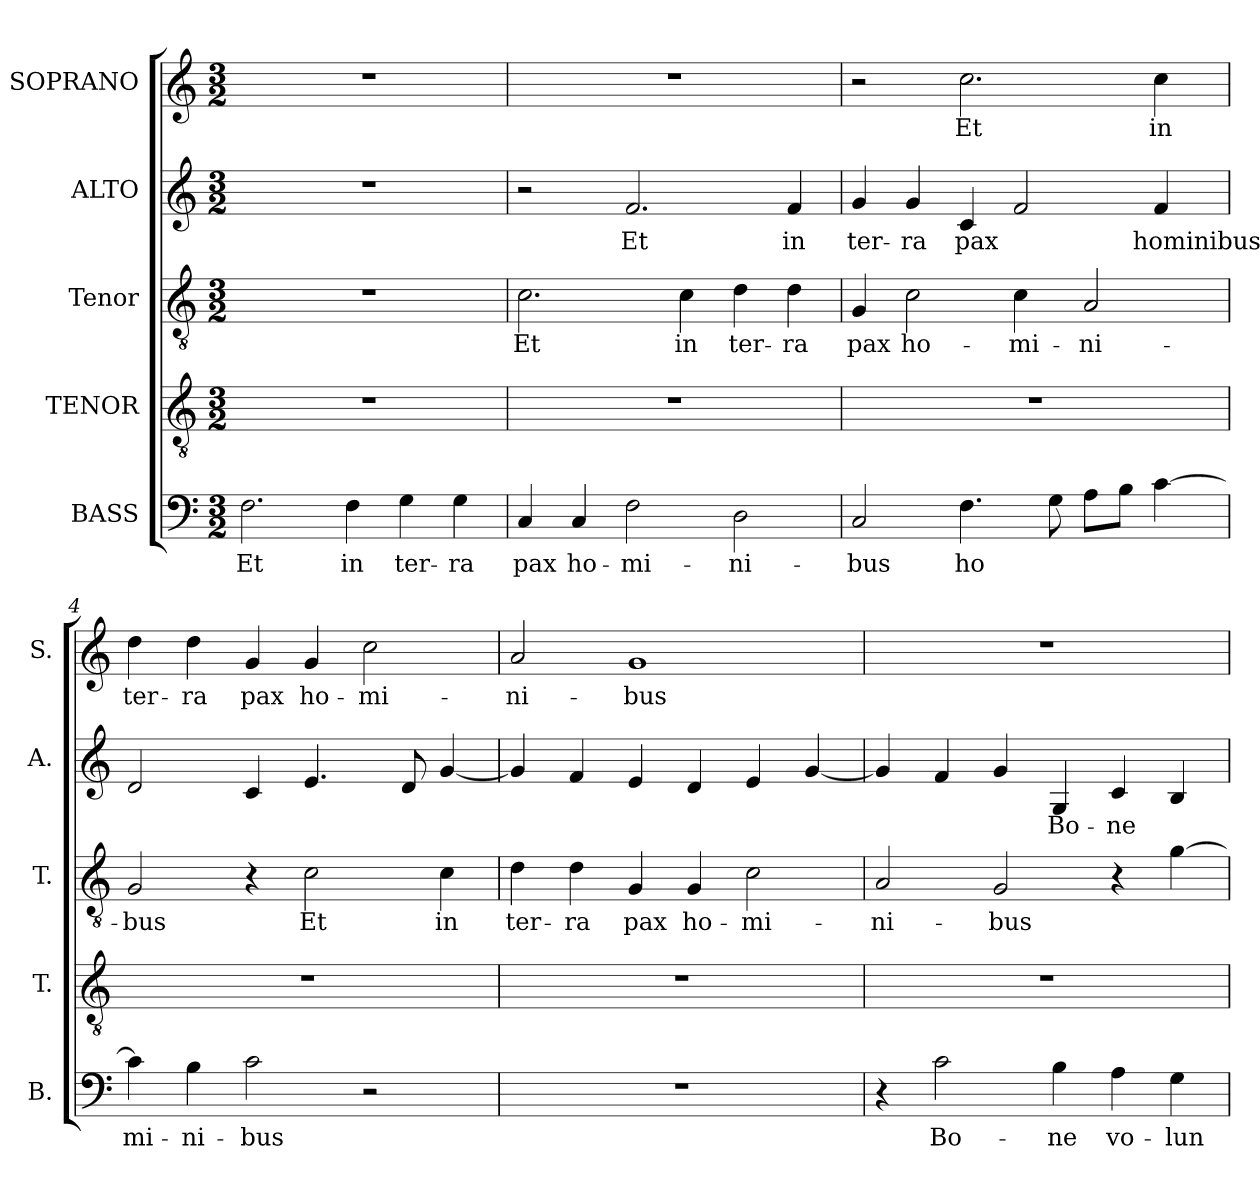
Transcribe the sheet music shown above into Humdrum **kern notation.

**kern	**text	**kern	**kern	**text	**kern	**text	**kern	**text
*part5	*part5	*part4	*part3	*part3	*part2	*part2	*part1	*part1
*staff5	*staff5	*staff4	*staff3	*staff3	*staff2	*staff2	*staff1	*staff1
*I"BASS	*	*I"TENOR	*I"Tenor	*	*I"ALTO	*	*I"SOPRANO	*
*I'B.	*	*I'T.	*I'T.	*	*I'A.	*	*I'S.	*
!!LO:PB:g=z
*clefF4	*	*clefGv2	*clefGv2	*	*clefG2	*	*clefG2	*
*	*	*ITrd7c12	*ITrd7c12	*	*	*	*	*
*k[]	*	*k[]	*k[]	*	*k[]	*	*k[]	*
*C:	*	*C:	*C:	*	*C:	*	*C:	*
*M3/2	*	*M3/2	*M3/2	*	*M3/2	*	*M3/2	*
=1	=1	=1	=1	=1	=1	=1	=1	=1
!	!LO:LY:b:color=#000000	!LO:N:vis=1	!LO:N:vis=1	!	!LO:N:vis=1	!	!LO:N:vis=1	!
2.Fi\	Et	1.r	1.r	.	1.r	.	1.r	.
!	!LO:LY:b:color=#000000	!	!	!	!	!	!	!
4Fi\	in	.	.	.	.	.	.	.
!	!LO:LY:b:color=#000000	!	!	!	!	!	!	!
4Gi\	ter-	.	.	.	.	.	.	.
!	!LO:LY:b:color=#000000	!	!	!	!	!	!	!
4Gi\	-ra	.	.	.	.	.	.	.
=2	=2	=2	=2	=2	=2	=2	=2	=2
!	!LO:LY:b:color=#000000	!LO:N:vis=1	!	!	!	!	!	!
!	!	!	!	!LO:LY:b:color=#000000	!	!	!LO:N:vis=1	!
4Ci/	pax	1.r	2.Ci\	Et	2r	.	1.r	.
!	!LO:LY:b:color=#000000	!	!	!	!	!	!	!
4Ci/	ho-	.	.	.	.	.	.	.
!	!LO:LY:b:color=#000000	!	!	!	!	!	!	!
!	!	!	!	!	!	!LO:LY:b:color=#000000	!	!
2Fi\	-mi-	.	.	.	2.fi/	Et	.	.
!	!	!	!	!LO:LY:b:color=#000000	!	!	!	!
.	.	.	4Ci\	in	.	.	.	.
!	!LO:LY:b:color=#000000	!	!	!	!	!	!	!
!	!	!	!	!LO:LY:b:color=#000000	!	!	!	!
2Di\	-ni-	.	4Di\	ter-	.	.	.	.
!	!	!	!	!LO:LY:b:color=#000000	!	!	!	!
!	!	!	!	!	!	!LO:LY:b:color=#000000	!	!
.	.	.	4Di\	-ra	4fi/	in	.	.
=3	=3	=3	=3	=3	=3	=3	=3	=3
!	!LO:LY:b:color=#000000	!LO:N:vis=1	!	!	!	!	!	!
!	!	!	!	!LO:LY:b:color=#000000	!	!	!	!
!	!	!	!	!	!	!LO:LY:b:color=#000000	!	!
2Ci/	-bus	1.r	4GGi/	pax	4gi/	ter-	2r	.
!	!	!	!	!LO:LY:b:color=#000000	!	!	!	!
!	!	!	!	!	!	!LO:LY:b:color=#000000	!	!
.	.	.	2Ci\	ho-	4gi/	-ra	.	.
!	!LO:LY:b:color=#000000	!	!	!	!	!	!	!
!	!	!	!	!	!	!LO:LY:b:color=#000000	!	!
!	!	!	!	!	!	!	!	!LO:LY:b:color=#000000
4.Fi\	ho	.	.	.	4ci/	pax	2.cci\	Et
!	!	!	!	!LO:LY:b:color=#000000	!	!	!	!
.	.	.	4Ci\	-mi-	2fi/	.	.	.
8Gi\	.	.	.	.	.	.	.	.
!	!	!	!	!LO:LY:b:color=#000000	!	!	!	!
8Ai\L	.	.	2AAi/	-ni-	.	.	.	.
8Bi\J	.	.	.	.	.	.	.	.
!	!	!	!	!	!	!LO:LY:b:color=#000000	!	!
!	!	!	!	!	!	!	!	!LO:LY:b:color=#000000
[4ci\	.	.	.	.	4fi/	hominibus	4cci\	in
!!LO:LB:g=z
=4	=4	=4	=4	=4	=4	=4	=4	=4
!	!LO:LY:b:color=#000000	!LO:N:vis=1	!	!	!	!	!	!
!	!	!	!	!LO:LY:b:color=#000000	!	!	!	!
!	!	!	!	!	!	!	!	!LO:LY:b:color=#000000
4ci\]	mi-	1.r	2GGi/	-bus	2di/	.	4ddi\	ter-
!	!LO:LY:b:color=#000000	!	!	!	!	!	!	!
!	!	!	!	!	!	!	!	!LO:LY:b:color=#000000
4Bi\	-ni-	.	.	.	.	.	4ddi\	-ra
!	!LO:LY:b:color=#000000	!	!	!	!	!	!	!
!	!	!	!	!	!	!	!	!LO:LY:b:color=#000000
2ci\	-bus	.	4r	.	4ci/	.	4gi/	pax
!	!	!	!	!LO:LY:b:color=#000000	!	!	!	!
!	!	!	!	!	!	!	!	!LO:LY:b:color=#000000
.	.	.	2Ci\	Et	4.ei/	.	4gi/	ho-
!	!	!	!	!	!	!	!	!LO:LY:b:color=#000000
2r	.	.	.	.	.	.	2cci\	-mi-
.	.	.	.	.	8di/	.	.	.
!	!	!	!	!LO:LY:b:color=#000000	!	!	!	!
.	.	.	4Ci\	in	[4gi/	.	.	.
=5	=5	=5	=5	=5	=5	=5	=5	=5
!LO:N:vis=1	!	!LO:N:vis=1	!	!	!	!	!	!
!	!	!	!	!LO:LY:b:color=#000000	!	!	!	!
!	!	!	!	!	!	!	!	!LO:LY:b:color=#000000
1.r	.	1.r	4Di\	ter-	4gi/]	.	2ai/	-ni-
!	!	!	!	!LO:LY:b:color=#000000	!	!	!	!
.	.	.	4Di\	-ra	4fi/	.	.	.
!	!	!	!	!LO:LY:b:color=#000000	!	!	!	!
!	!	!	!	!	!	!	!	!LO:LY:b:color=#000000
.	.	.	4GGi/	pax	4ei/	.	1gi	-bus
!	!	!	!	!LO:LY:b:color=#000000	!	!	!	!
.	.	.	4GGi/	ho-	4di/	.	.	.
!	!	!	!	!LO:LY:b:color=#000000	!	!	!	!
.	.	.	2Ci\	-mi-	4ei/	.	.	.
.	.	.	.	.	[4gi/	.	.	.
=6	=6	=6	=6	=6	=6	=6	=6	=6
!	!	!LO:N:vis=1	!	!	!	!	!	!
!	!	!	!	!LO:LY:b:color=#000000	!	!	!LO:N:vis=1	!
4r	.	1.r	2AAi/	-ni-	4gi/]	.	1.r	.
!	!LO:LY:b:color=#000000	!	!	!	!	!	!	!
2ci\	Bo-	.	.	.	4fi/	.	.	.
!	!	!	!	!LO:LY:b:color=#000000	!	!	!	!
.	.	.	2GGi/	-bus	4gi/	.	.	.
!	!LO:LY:b:color=#000000	!	!	!	!	!	!	!
!	!	!	!	!	!	!LO:LY:b:color=#000000	!	!
4Bi\	-ne	.	.	.	4Gi/	Bo-	.	.
!	!LO:LY:b:color=#000000	!	!	!	!	!	!	!
!	!	!	!	!	!	!LO:LY:b:color=#000000	!	!
4Ai\	vo-	.	4r	.	4ci/	-ne	.	.
!	!LO:LY:b:color=#000000	!	!	!	!	!	!	!
4Gi\	-lun-	.	[4Gi\	.	4Bi/	.	.	.
=	=	=	=	=	=	=	=	=
*-	*-	*-	*-	*-	*-	*-	*-	*-
